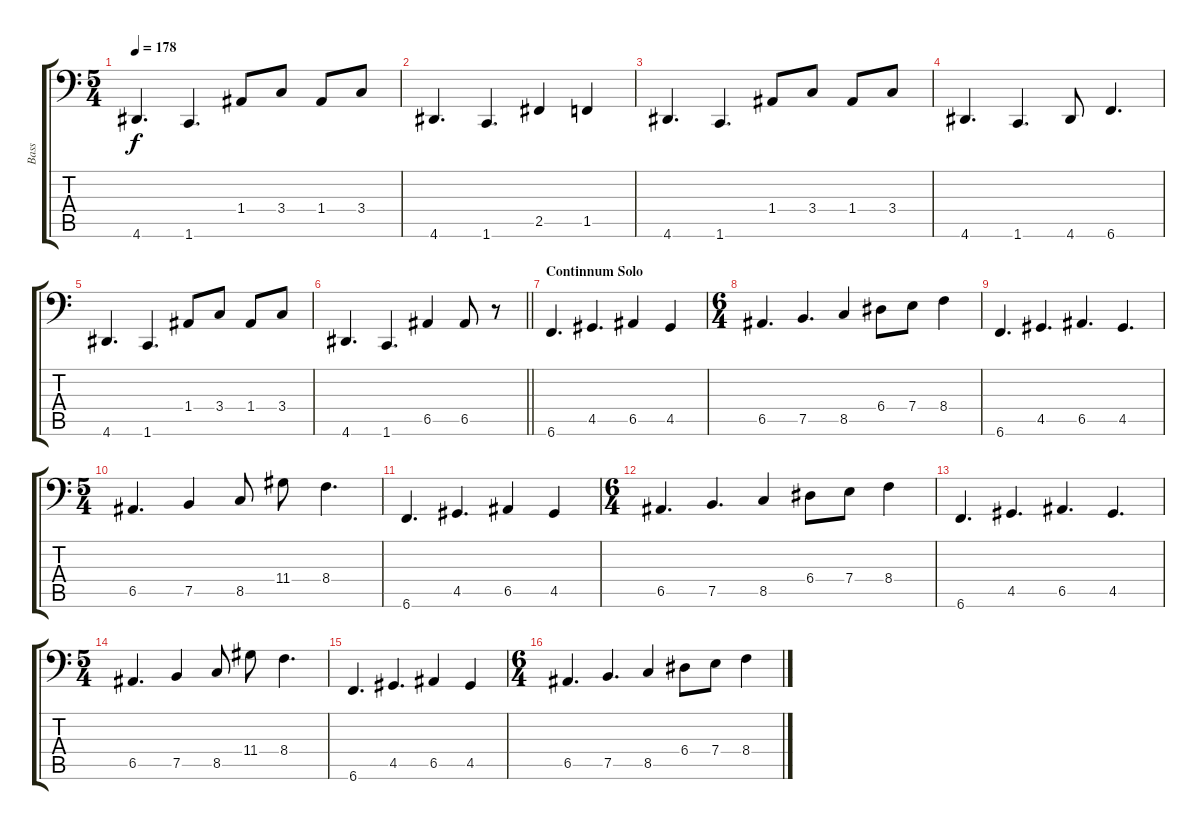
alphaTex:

\track ("Bass" "Bass") {instrument electricbassfinger}
\staff {score tabs}
\tuning (C3 G2 D2 A1 E1 B0) {hide}
\ts (5 4)
\tempo 178
\clef f4
\ks c
4.6.4{d dy f} 1.6.4{d} 1.4.8 3.4.8 1.4.8 3.4.8 |
4.6.4{d} 1.6.4{d} 2.5.4 1.5.4 |
4.6.4{d} 1.6.4{d} 1.4.8 3.4.8 1.4.8 3.4.8 |
4.6.4{d} 1.6.4{d} 4.6.8 6.6.4{d} |
4.6.4{d} 1.6.4{d} 1.4.8 3.4.8 1.4.8 3.4.8 |
\barLineRight lightlight
4.6.4{d} 1.6.4{d} 6.5.4 6.5.8 r.8 |
\section ("" "Continnum Solo")
6.6.4{d} 4.5.4{d} 6.5.4 4.5.4 |
\ts (6 4)
6.5.4{d} 7.5.4{d} 8.5.4 6.4.8 7.4.8 8.4.4 |
6.6.4{d} 4.5.4{d} 6.5.4{d} 4.5.4{d} |
\ts (5 4)
6.5.4{d} 7.5.4 8.5.8 11.4.8 8.4.4{d} |
6.6.4{d} 4.5.4{d} 6.5.4 4.5.4 |
\ts (6 4)
6.5.4{d} 7.5.4{d} 8.5.4 6.4.8 7.4.8 8.4.4 |
6.6.4{d} 4.5.4{d} 6.5.4{d} 4.5.4{d} |
\ts (5 4)
6.5.4{d} 7.5.4 8.5.8 11.4.8 8.4.4{d} |
6.6.4{d} 4.5.4{d} 6.5.4 4.5.4 |
\ts (6 4)
6.5.4{d} 7.5.4{d} 8.5.4 6.4.8 7.4.8 8.4.4
